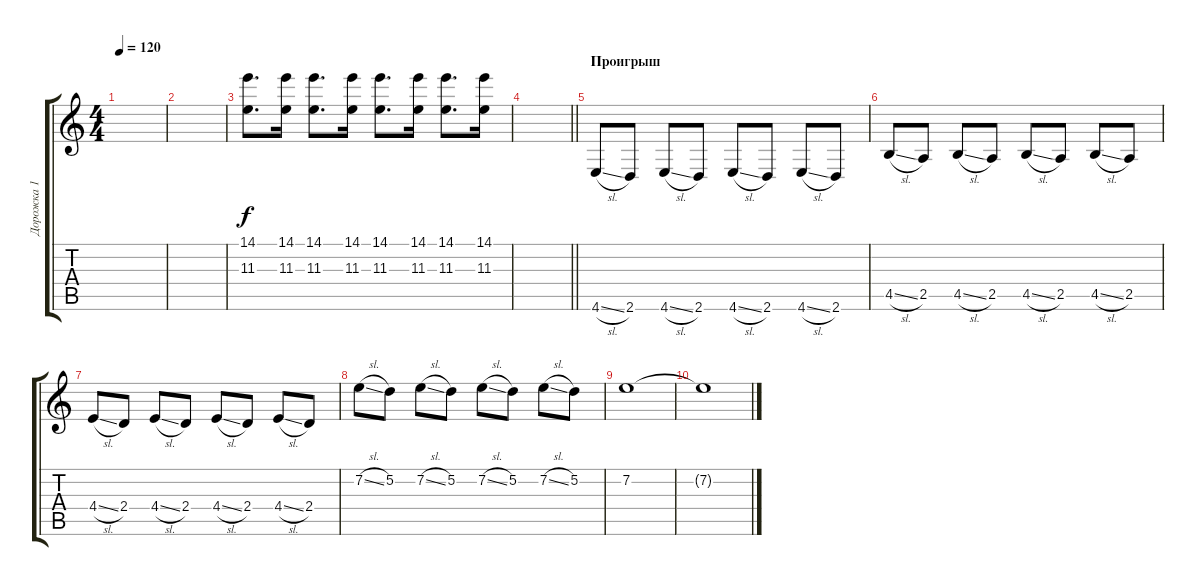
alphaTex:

\track ("Дорожка 1" "Дорожка 1") {instrument distortionguitar}
\staff {score tabs}
\tuning (D4 A3 F3 C3 G2 C2) {hide}
\ts (4 4)
\tempo 120
\clef g2
\ks c
|
|
(14.1 11.3).8{d} (14.1 11.3).16 (14.1 11.3).8{d} (14.1 11.3).16 (14.1 11.3).8{d} (14.1 11.3).16 (14.1 11.3).8{d} (14.1 11.3).16 |
\barLineRight lightlight
|
\section ("" "Проигрыш")
4.6{sl}.8{instrument distortionguitar} 2.6.8 4.6{sl}.8 2.6.8 4.6{sl}.8 2.6.8 4.6{sl}.8 2.6.8 |
4.5{sl}.8 2.5.8 4.5{sl}.8 2.5.8 4.5{sl}.8 2.5.8 4.5{sl}.8 2.5.8 |
4.4{sl}.8 2.4.8 4.4{sl}.8 2.4.8 4.4{sl}.8 2.4.8 4.4{sl}.8 2.4.8 |
7.2{sl}.8 5.2.8 7.2{sl}.8 5.2.8 7.2{sl}.8 5.2.8 7.2{sl}.8 5.2.8 |
7.2.1 |
7.2{t}.1
